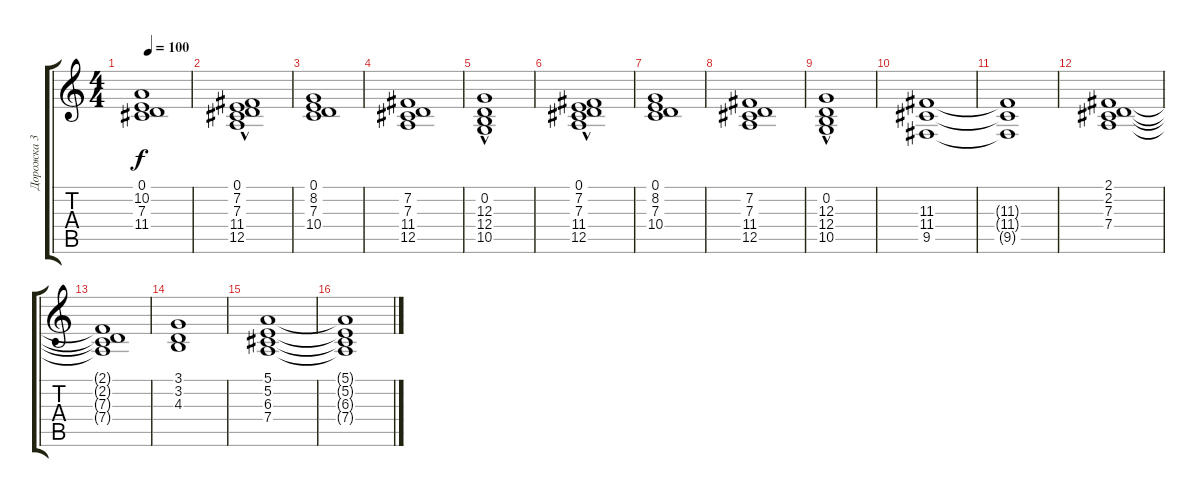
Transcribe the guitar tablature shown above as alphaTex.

\track ("Дорожка 3" "Дорожка 3") {instrument synthstrings1}
\staff {score tabs}
\tuning (E4 B3 G3 D3 A2 E2) {hide}
\ts (4 4)
\tempo 100
\clef g2
\ks c
(0.1 10.2 7.3 11.4).1{dy f} |
(0.1{hac} 7.2 7.3 11.4 12.5).1 |
(0.1 8.2 7.3 10.4).1 |
(7.2 7.3 11.4 12.5).1 |
(0.2 12.3{hac} 12.4 10.5{hac}).1 |
(0.1{hac} 7.2 7.3 11.4 12.5).1 |
(0.1 8.2 7.3 10.4).1 |
(7.2 7.3 11.4 12.5).1 |
(0.2 12.3{hac} 12.4 10.5{hac}).1 |
(11.3 11.4 9.5).1 |
(11.3{t} 11.4{t} 9.5{t}).1 |
(2.1 2.2 7.3 7.4).1 |
(2.1{t} 2.2{t} 7.3{t} 7.4{t}).1 |
(3.1 3.2 4.3).1 |
(5.1 5.2 6.3 7.4).1 |
(5.1{t} 5.2{t} 6.3{t} 7.4{t}).1
